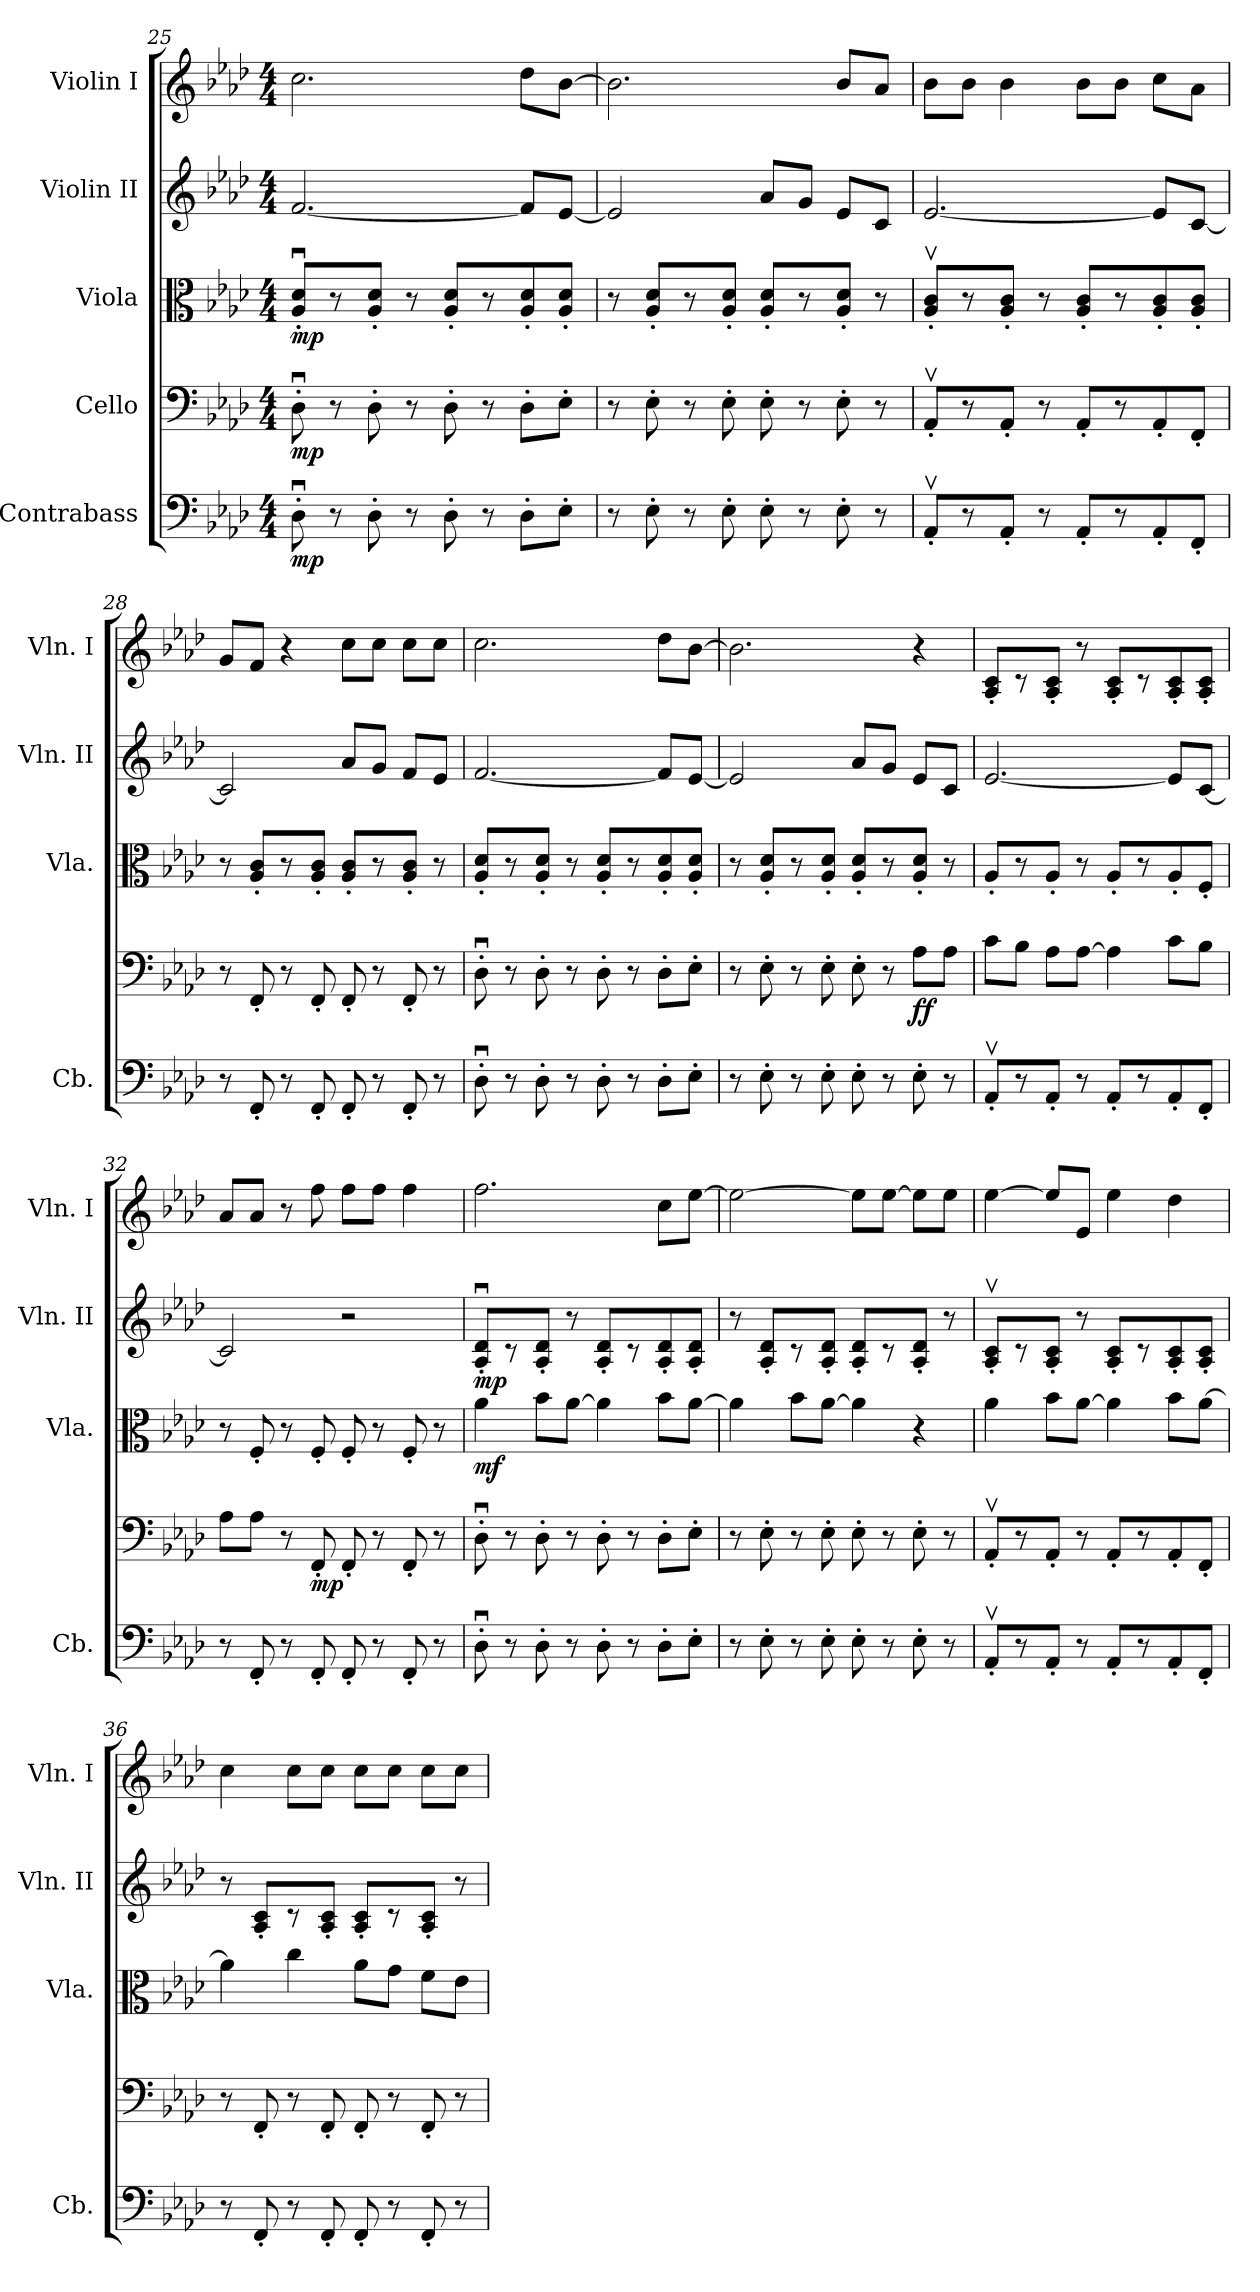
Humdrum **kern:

**kern	**dynam	**kern	**dynam	**kern	**dynam	**kern	**dynam	**kern
*part5	*part5	*part4	*part4	*part3	*part3	*part2	*part2	*part1
*staff5	*staff5	*staff4	*staff4	*staff3	*staff3	*staff2	*staff2	*staff1
*I"Contrabass	*	*I"Cello	*	*I"Viola	*	*I"Violin II	*	*I"Violin I
*I'Cb.	*	*	*	*I'Vla.	*	*I'Vln. II	*	*I'Vln. I
!!LO:PB:g=z
*clefF4	*	*clefF4	*	*clefC3	*	*clefG2	*	*clefG2
*ITrd7c12	*	*	*	*	*	*	*	*
*k[b-e-a-d-]	*	*k[b-e-a-d-]	*	*k[b-e-a-d-]	*	*k[b-e-a-d-]	*	*k[b-e-a-d-]
*A-:	*	*A-:	*	*A-:	*	*A-:	*	*A-:
*M4/4	*	*M4/4	*	*M4/4	*	*M4/4	*	*M4/4
=25	=25	=25	=25	=25	=25	=25	=25	=25
!	!LO:DY:b	!	!LO:DY:b	!	!LO:DY:b	!	!	!
8DD-u>'>\	mp	8D-u>'>\	mp	8A-/u>'< 8d-/u>'<L	mp	[2.f/	.	2.cc\
8r	.	8r	.	8r	.	.	.	.
8DD-'>\	.	8D-'>\	.	8A-/'< 8d-/'<J	.	.	.	.
8r	.	8r	.	8r	.	.	.	.
8DD-'>\	.	8D-'>\	.	8A-/'< 8d-/'<L	.	.	.	.
8r	.	8r	.	8r	.	.	.	.
8DD-'>\L	.	8D-'>\L	.	8A-/'< 8d-/'<	.	8f/L]	.	8dd-\L
8EE-'>\J	.	8E-'>\J	.	8A-/'< 8d-/'<J	.	[8e-/J	.	[8b-\J
=26	=26	=26	=26	=26	=26	=26	=26	=26
8r	.	8r	.	8r	.	2e-/]	.	2.b-\]
8EE-'>\	.	8E-'>\	.	8A-/'< 8d-/'<L	.	.	.	.
8r	.	8r	.	8r	.	.	.	.
8EE-'>\	.	8E-'>\	.	8A-/'< 8d-/'<J	.	.	.	.
8EE-'>\	.	8E-'>\	.	8A-/'< 8d-/'<L	.	8a-/L	.	.
8r	.	8r	.	8r	.	8g/J	.	.
8EE-'>\	.	8E-'>\	.	8A-/'< 8d-/'<J	.	8e-/L	.	8b-/L
8r	.	8r	.	8r	.	8c/J	.	8a-/J
=27	=27	=27	=27	=27	=27	=27	=27	=27
8AAA-v>'</L	.	8AA-v>'</L	.	8A-/v>'< 8c/v>'<L	.	[2.e-/	.	8b-\L
8r	.	8r	.	8r	.	.	.	8b-\J
8AAA-'</J	.	8AA-'</J	.	8A-/'< 8c/'<J	.	.	.	4b-\
8r	.	8r	.	8r	.	.	.	.
8AAA-'</L	.	8AA-'</L	.	8A-/'< 8c/'<L	.	.	.	8b-\L
8r	.	8r	.	8r	.	.	.	8b-\J
8AAA-'</	.	8AA-'</	.	8A-/'< 8c/'<	.	8e-/L]	.	8cc\L
8FFF'</J	.	8FF'</J	.	8A-/'< 8c/'<J	.	[8c/J	.	8a-\J
=28	=28	=28	=28	=28	=28	=28	=28	=28
8r	.	8r	.	8r	.	2c/]	.	8g/L
8FFF'</	.	8FF'</	.	8A-/'< 8c/'<L	.	.	.	8f/J
8r	.	8r	.	8r	.	.	.	4r
8FFF'</	.	8FF'</	.	8A-/'< 8c/'<J	.	.	.	.
8FFF'</	.	8FF'</	.	8A-/'< 8c/'<L	.	8a-/L	.	8cc\L
8r	.	8r	.	8r	.	8g/J	.	8cc\J
8FFF'</	.	8FF'</	.	8A-/'< 8c/'<J	.	8f/L	.	8cc\L
8r	.	8r	.	8r	.	8e-/J	.	8cc\J
!!LO:LB:g=z
=29	=29	=29	=29	=29	=29	=29	=29	=29
8DD-u>'>\	.	8D-u>'>\	.	8A-/'< 8d-/'<L	.	[2.f/	.	2.cc\
8r	.	8r	.	8r	.	.	.	.
8DD-'>\	.	8D-'>\	.	8A-/'< 8d-/'<J	.	.	.	.
8r	.	8r	.	8r	.	.	.	.
8DD-'>\	.	8D-'>\	.	8A-/'< 8d-/'<L	.	.	.	.
8r	.	8r	.	8r	.	.	.	.
8DD-'>\L	.	8D-'>\L	.	8A-/'< 8d-/'<	.	8f/L]	.	8dd-\L
8EE-'>\J	.	8E-'>\J	.	8A-/'< 8d-/'<J	.	[8e-/J	.	[8b-\J
=30	=30	=30	=30	=30	=30	=30	=30	=30
8r	.	8r	.	8r	.	2e-/]	.	2.b-\]
8EE-'>\	.	8E-'>\	.	8A-/'< 8d-/'<L	.	.	.	.
8r	.	8r	.	8r	.	.	.	.
8EE-'>\	.	8E-'>\	.	8A-/'< 8d-/'<J	.	.	.	.
8EE-'>\	.	8E-'>\	.	8A-/'< 8d-/'<L	.	8a-/L	.	.
8r	.	8r	.	8r	.	8g/J	.	.
!	!	!	!LO:DY:b	!	!	!	!	!
8EE-'>\	.	8A-\L	ff	8A-/'< 8d-/'<J	.	8e-/L	.	4r
8r	.	8A-\J	.	8r	.	8c/J	.	.
=31	=31	=31	=31	=31	=31	=31	=31	=31
8AAA-v>'</L	.	8c\L	.	8A-'</L	.	[2.e-/	.	8A-/'< 8c/'<L
8r	.	8B-\J	.	8r	.	.	.	8r
8AAA-'</J	.	8A-\L	.	8A-'</J	.	.	.	8A-/'< 8c/'<J
8r	.	[8A-\J	.	8r	.	.	.	8r
8AAA-'</L	.	4A-\]	.	8A-'</L	.	.	.	8A-/'< 8c/'<L
8r	.	.	.	8r	.	.	.	8r
8AAA-'</	.	8c\L	.	8A-'</	.	8e-/L]	.	8A-/'< 8c/'<
8FFF'</J	.	8B-\J	.	8F'</J	.	[8c/J	.	8A-/'< 8c/'<J
=32	=32	=32	=32	=32	=32	=32	=32	=32
8r	.	8A-\L	.	8r	.	2c/]	.	8a-/L
8FFF'</	.	8A-\J	.	8F'</	.	.	.	8a-/J
8r	.	8r	.	8r	.	.	.	8r
!	!	!	!LO:DY:b	!	!	!	!	!
8FFF'</	.	8FF'</	mp	8F'</	.	.	.	8ff\
8FFF'</	.	8FF'</	.	8F'</	.	2r	.	8ff\L
8r	.	8r	.	8r	.	.	.	8ff\J
8FFF'</	.	8FF'</	.	8F'</	.	.	.	4ff\
8r	.	8r	.	8r	.	.	.	.
!!LO:PB:g=z
=33	=33	=33	=33	=33	=33	=33	=33	=33
!	!	!	!	!	!LO:DY:b	!	!LO:DY:b	!
8DD-u>'>\	.	8D-u>'>\	.	4a-\	mf	8A-/u>'< 8d-/u>'<L	mp	2.ff\
8r	.	8r	.	.	.	8r	.	.
8DD-'>\	.	8D-'>\	.	8b-\L	.	8A-/'< 8d-/'<J	.	.
8r	.	8r	.	[8a-\J	.	8r	.	.
8DD-'>\	.	8D-'>\	.	4a-\]	.	8A-/'< 8d-/'<L	.	.
8r	.	8r	.	.	.	8r	.	.
8DD-'>\L	.	8D-'>\L	.	8b-\L	.	8A-/'< 8d-/'<	.	8cc\L
8EE-'>\J	.	8E-'>\J	.	[8a-\J	.	8A-/'< 8d-/'<J	.	[8ee-\J
=34	=34	=34	=34	=34	=34	=34	=34	=34
8r	.	8r	.	4a-\]	.	8r	.	2ee-\_
8EE-'>\	.	8E-'>\	.	.	.	8A-/'< 8d-/'<L	.	.
8r	.	8r	.	8b-\L	.	8r	.	.
8EE-'>\	.	8E-'>\	.	[8a-\J	.	8A-/'< 8d-/'<J	.	.
8EE-'>\	.	8E-'>\	.	4a-\]	.	8A-/'< 8d-/'<L	.	8ee-\L]
8r	.	8r	.	.	.	8r	.	[8ee-\J
8EE-'>\	.	8E-'>\	.	4r	.	8A-/'< 8d-/'<J	.	8ee-\L]
8r	.	8r	.	.	.	8r	.	8ee-\J
=35	=35	=35	=35	=35	=35	=35	=35	=35
8AAA-v>'</L	.	8AA-v>'</L	.	4a-\	.	8A-/v>'< 8c/v>'<L	.	[4ee-\
8r	.	8r	.	.	.	8r	.	.
8AAA-'</J	.	8AA-'</J	.	8b-\L	.	8A-/'< 8c/'<J	.	8ee-/L]
8r	.	8r	.	[8a-\J	.	8r	.	8e-/J
8AAA-'</L	.	8AA-'</L	.	4a-\]	.	8A-/'< 8c/'<L	.	4ee-\
8r	.	8r	.	.	.	8r	.	.
8AAA-'</	.	8AA-'</	.	8b-\L	.	8A-/'< 8c/'<	.	4dd-\
8FFF'</J	.	8FF'</J	.	[8a-\J	.	8A-/'< 8c/'<J	.	.
=36	=36	=36	=36	=36	=36	=36	=36	=36
8r	.	8r	.	4a-\]	.	8r	.	4cc\
8FFF'</	.	8FF'</	.	.	.	8A-/'< 8c/'<L	.	.
8r	.	8r	.	4cc\	.	8r	.	8cc\L
8FFF'</	.	8FF'</	.	.	.	8A-/'< 8c/'<J	.	8cc\J
8FFF'</	.	8FF'</	.	8a-\L	.	8A-/'< 8c/'<L	.	8cc\L
8r	.	8r	.	8g\J	.	8r	.	8cc\J
8FFF'</	.	8FF'</	.	8f\L	.	8A-/'< 8c/'<J	.	8cc\L
8r	.	8r	.	8e-\J	.	8r	.	8cc\J
=	=	=	=	=	=	=	=	=
*-	*-	*-	*-	*-	*-	*-	*-	*-
